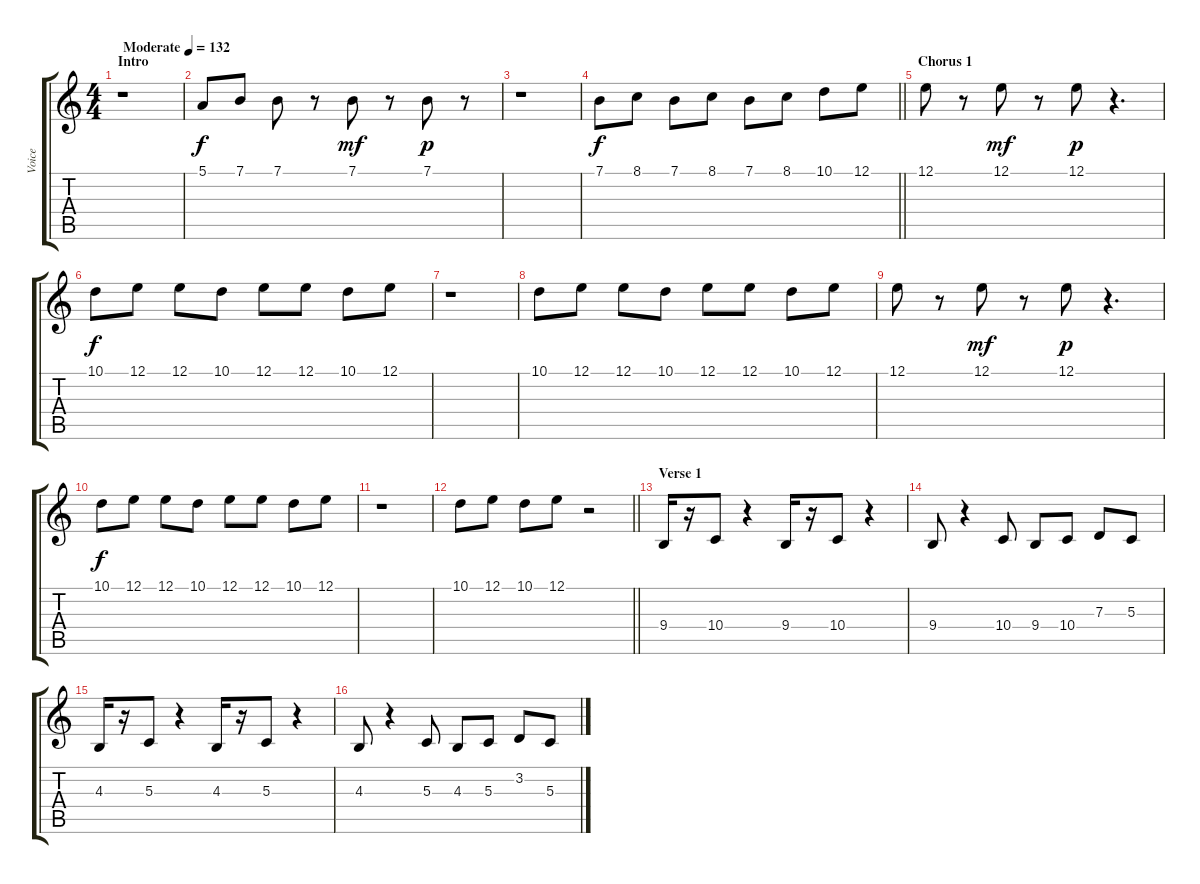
\track ("Voice" "Voice") {instrument synthvoice}
\staff {score tabs}
\tuning (E4 B3 G3 D3 A2 E2) {hide}
\ts (4 4)
\section ("" "Intro")
\tempo (132 "Moderate")
\clef g2
\ks c
r.1{dy f instrument synthvoice} |
5.1.8 7.1.8 7.1.8 r.8 7.1.8{dy mf} r.8 7.1.8{dy p} r.8 |
r.1 |
\barLineRight lightlight
7.1.8{dy f} 8.1.8 7.1.8 8.1.8 7.1.8 8.1.8 10.1.8 12.1.8 |
\section ("" "Chorus 1")
12.1.8 r.8 12.1.8{dy mf} r.8 12.1.8{dy p} r.4{d} |
10.1.8{dy f} 12.1.8 12.1.8 10.1.8 12.1.8 12.1.8 10.1.8 12.1.8 |
r.1 |
10.1.8 12.1.8 12.1.8 10.1.8 12.1.8 12.1.8 10.1.8 12.1.8 |
12.1.8 r.8 12.1.8{dy mf} r.8 12.1.8{dy p} r.4{d} |
10.1.8{dy f} 12.1.8 12.1.8 10.1.8 12.1.8 12.1.8 10.1.8 12.1.8 |
r.1 |
\barLineRight lightlight
10.1.8 12.1.8 10.1.8 12.1.8 r.2 |
\section ("" "Verse 1")
9.4.16 r.16 10.4.8 r.4 9.4.16 r.16 10.4.8 r.4 |
9.4.8 r.4 10.4.8 9.4.8 10.4.8 7.3.8 5.3.8 |
4.3.16 r.16 5.3.8 r.4 4.3.16 r.16 5.3.8 r.4 |
4.3.8 r.4 5.3.8 4.3.8 5.3.8 3.2.8 5.3.8
